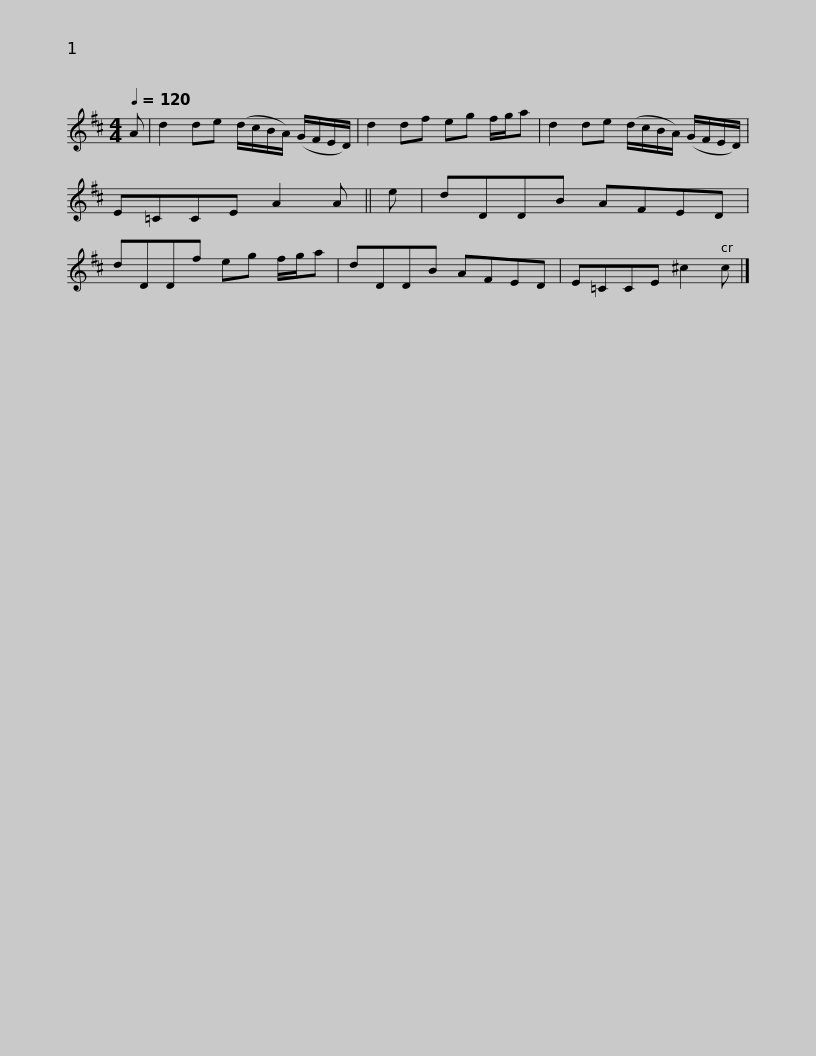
X:1
L:1/8
Q:1/4=120
M:4/4
I:linebreak $
K:D
V:1 treble
V:1
 A | d2 de (d/c/B/A/) (G/F/E/D/) | d2 df eg f/g/a | d2 de (d/c/B/A/) (G/F/E/D/) | E=CCE A2 A ||$ %5
 e | dDDB AFED | dDDf eg f/g/a | dDDB AFED | E=CCE ^c2 c |] %10
